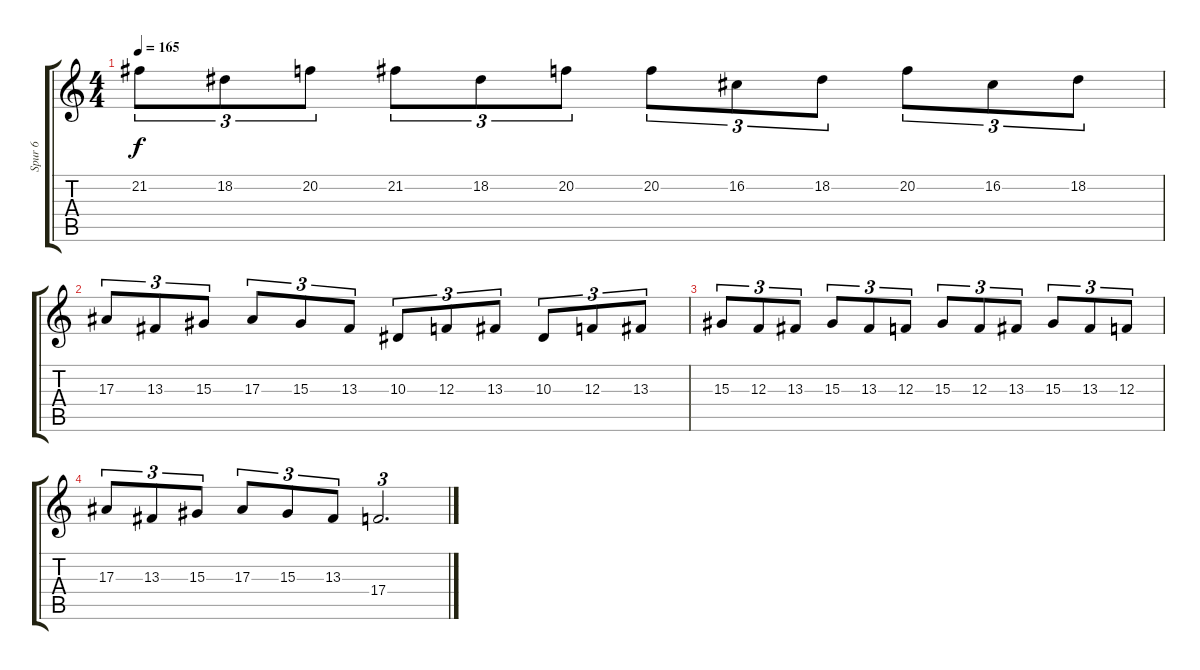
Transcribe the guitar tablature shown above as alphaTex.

\track ("Spur 6" "Spur 6") {instrument harpsichord}
\staff {score tabs}
\tuning (D4 A3 F3 C3 G2 D2) {hide}
\ts (4 4)
\tempo 165
\clef g2
\ks c
21.2.8{tu (3 2) dy f} 18.2.8{tu (3 2)} 20.2.8{tu (3 2)} 21.2.8{tu (3 2)} 18.2.8{tu (3 2)} 20.2.8{tu (3 2)} 20.2.8{tu (3 2)} 16.2.8{tu (3 2)} 18.2.8{tu (3 2)} 20.2.8{tu (3 2)} 16.2.8{tu (3 2)} 18.2.8{tu (3 2)} |
17.3.8{tu (3 2)} 13.3.8{tu (3 2)} 15.3.8{tu (3 2)} 17.3.8{tu (3 2)} 15.3.8{tu (3 2)} 13.3.8{tu (3 2)} 10.3.8{tu (3 2)} 12.3.8{tu (3 2)} 13.3.8{tu (3 2)} 10.3.8{tu (3 2)} 12.3.8{tu (3 2)} 13.3.8{tu (3 2)} |
15.3.8{tu (3 2)} 12.3.8{tu (3 2)} 13.3.8{tu (3 2)} 15.3.8{tu (3 2)} 13.3.8{tu (3 2)} 12.3.8{tu (3 2)} 15.3.8{tu (3 2)} 12.3.8{tu (3 2)} 13.3.8{tu (3 2)} 15.3.8{tu (3 2)} 13.3.8{tu (3 2)} 12.3.8{tu (3 2)} |
17.3.8{tu (3 2)} 13.3.8{tu (3 2)} 15.3.8{tu (3 2)} 17.3.8{tu (3 2)} 15.3.8{tu (3 2)} 13.3.8{tu (3 2)} 17.4.2{d tu (3 2)}
